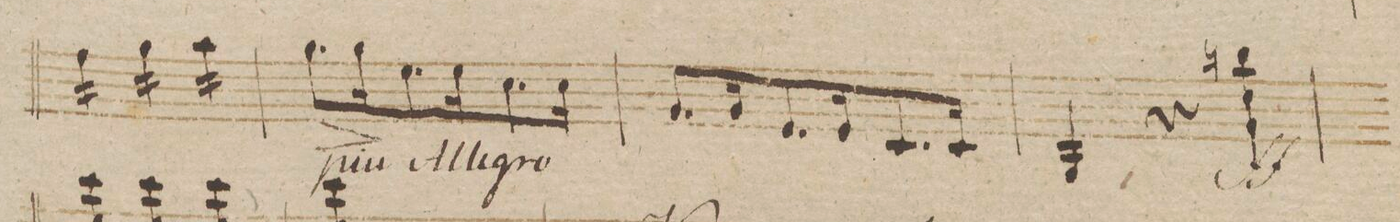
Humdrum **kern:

**kern	**dynam
*I"Violino Imo	*
*clefG2	*
*k[b-]	*
*met(c)	*
*M3/4	*
16ff\LL	.
16ff\	.
16ff\	.
16ff\JJ	.
16gg\LL	.
16gg\	.
16gg\	.
16gg\JJ	.
16aa\LL	.
16aa\	.
16aa\	.
16aa\JJ	.
*Xtremolo	*
=29	=29
8.gg\L	>
16gg\K	.
8.ee\	]
16ee\K	.
8.cc\	.
16cc\Jk	.
=30	=30
8.g/L	.
16g/K	.
8.e/	.
16e/K	.
8.c/	.
16c/Jk	.
=31	=31
4G/	.
4r	.
4g\ 4dd\ 4bbn\	ff
=32	=32
*-	*-
